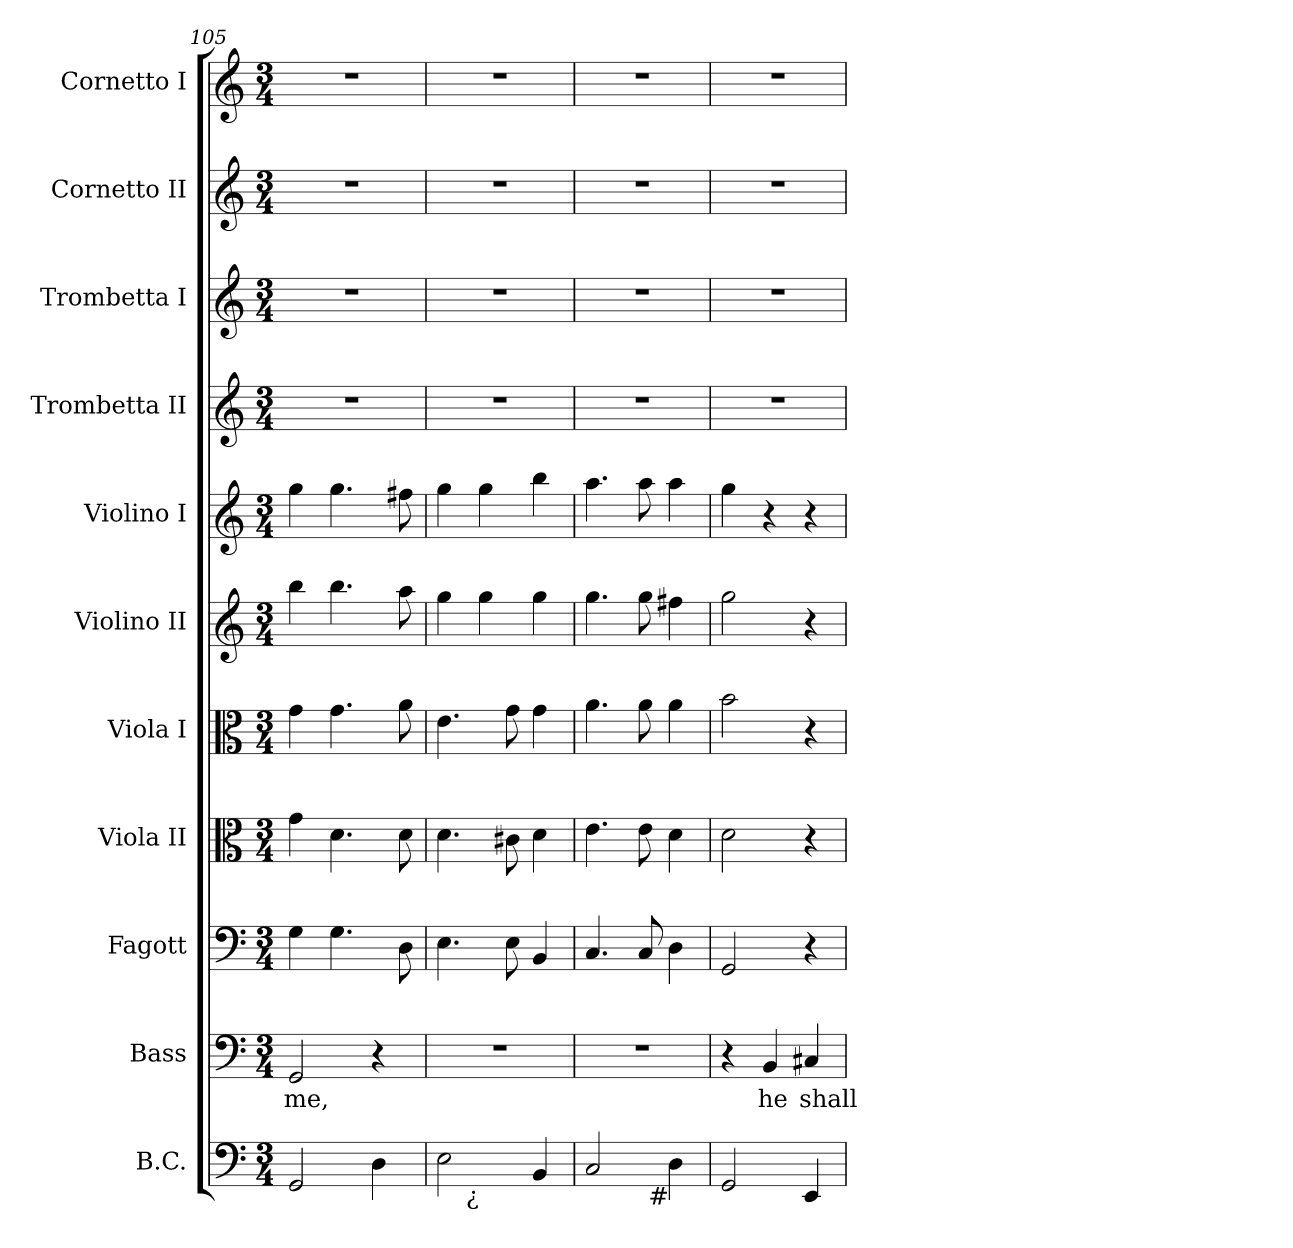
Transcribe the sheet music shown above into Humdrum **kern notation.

**kern	**kern	**text	**kern	**kern	**kern	**kern	**kern	**kern	**kern	**kern	**kern
*part11	*part10	*part10	*part9	*part8	*part7	*part6	*part5	*part4	*part3	*part2	*part1
*staff11	*staff10	*staff10	*staff9	*staff8	*staff7	*staff6	*staff5	*staff4	*staff3	*staff2	*staff1
*I"B.C.	*I"Bass	*	*I"Fagott	*I"Viola II	*I"Viola I	*I"Violino II	*I"Violino I	*I"Trombetta II	*I"Trombetta I	*I"Cornetto II	*I"Cornetto I
*	*I'B.	*	*I'Fg.	*I'Vla.	*I'Vla.	*	*	*	*	*	*
!!LO:PB:g=z
*clefF4	*clefF4	*	*clefF4	*clefC3	*clefC3	*clefG2	*clefG2	*clefG2	*clefG2	*clefG2	*clefG2
*k[]	*k[]	*	*k[]	*k[]	*k[]	*k[]	*k[]	*k[]	*k[]	*k[]	*k[]
*C:	*C:	*	*C:	*C:	*C:	*C:	*C:	*C:	*C:	*C:	*C:
*M3/4	*M3/4	*	*M3/4	*M3/4	*M3/4	*M3/4	*M3/4	*M3/4	*M3/4	*M3/4	*M3/4
=105	=105	=105	=105	=105	=105	=105	=105	=105	=105	=105	=105
!	!	!LO:LY:b:color=#000000	!	!	!	!	!	!LO:N:vis=1	!LO:N:vis=1	!LO:N:vis=1	!LO:N:vis=1
2GGi/	2GGi/	me,	4Gi\	4gi\	4gi\	4bbi\	4ggi\	2.r	2.r	2.r	2.r
.	.	.	4.Gi\	4.di\	4.gi\	4.bbi\	4.ggi\	.	.	.	.
4Di\	4r	.	.	.	.	.	.	.	.	.	.
.	.	.	8Di\	8di\	8ai\	8aai\	8ff#Xi\	.	.	.	.
=106	=106	=106	=106	=106	=106	=106	=106	=106	=106	=106	=106
!LO:TX:b:rj:t=7	!	!	!	!	!	!	!	!	!	!	!
!	!LO:N:vis=1	!	!	!	!	!	!	!LO:N:vis=1	!LO:N:vis=1	!LO:N:vis=1	!LO:N:vis=1
*^	*	*	*	*	*	*	*	*	*	*	*
2Ei\	4ryy	2.r	.	4.Ei\	4.di\	4.ei\	4ggi\	4ggi\	2.r	2.r	2.r	2.r
!	!LO:TX:b:rj:t=¿	!	!	!	!	!	!	!	!	!	!	!
.	2ryy	.	.	.	.	.	4ggi\	4ggi\	.	.	.	.
.	.	.	.	8Ei\	8c#Xi\	8gi\	.	.	.	.	.	.
4BBi/	.	.	.	4BBi/	4di\	4gi\	4ggi\	4bbi\	.	.	.	.
=107	=107	=107	=107	=107	=107	=107	=107	=107	=107	=107	=107	=107
!LO:TX:b:rj:t=6	!	!	!	!	!	!	!	!	!	!	!	!
!LO:TX:t=5	!	!	!	!	!	!	!	!	!	!	!	!
!	!	!LO:N:vis=1	!	!	!	!	!	!	!LO:N:vis=1	!LO:N:vis=1	!LO:N:vis=1	!LO:N:vis=1
*v	*v	*	*	*	*	*	*	*	*	*	*	*
2Ci/	2.r	.	4.Ci/	4.ei\	4.ai\	4.ggi\	4.aai\	2.r	2.r	2.r	2.r
.	.	.	8Ci/	8ei\	8ai\	8ggi\	8aai\	.	.	.	.
!LO:TX:b:rj:t=#	!	!	!	!	!	!	!	!	!	!	!
4Di\	.	.	4Di\	4di\	4ai\	4ff#Xi\	4aai\	.	.	.	.
=108	=108	=108	=108	=108	=108	=108	=108	=108	=108	=108	=108
!	!	!	!	!	!	!	!	!LO:N:vis=1	!LO:N:vis=1	!LO:N:vis=1	!LO:N:vis=1
2GGi/	4r	.	2GGi/	2di\	2bi\	2ggi\	4ggi\	2.r	2.r	2.r	2.r
!	!	!LO:LY:b:color=#000000	!	!	!	!	!	!	!	!	!
.	4BBi/	he	.	.	.	.	4r	.	.	.	.
!	!	!LO:LY:b:color=#000000	!	!	!	!	!	!	!	!	!
4EEi/	4C#Xi/	shall	4r	4r	4r	4r	4r	.	.	.	.
=	=	=	=	=	=	=	=	=	=	=	=
*-	*-	*-	*-	*-	*-	*-	*-	*-	*-	*-	*-
